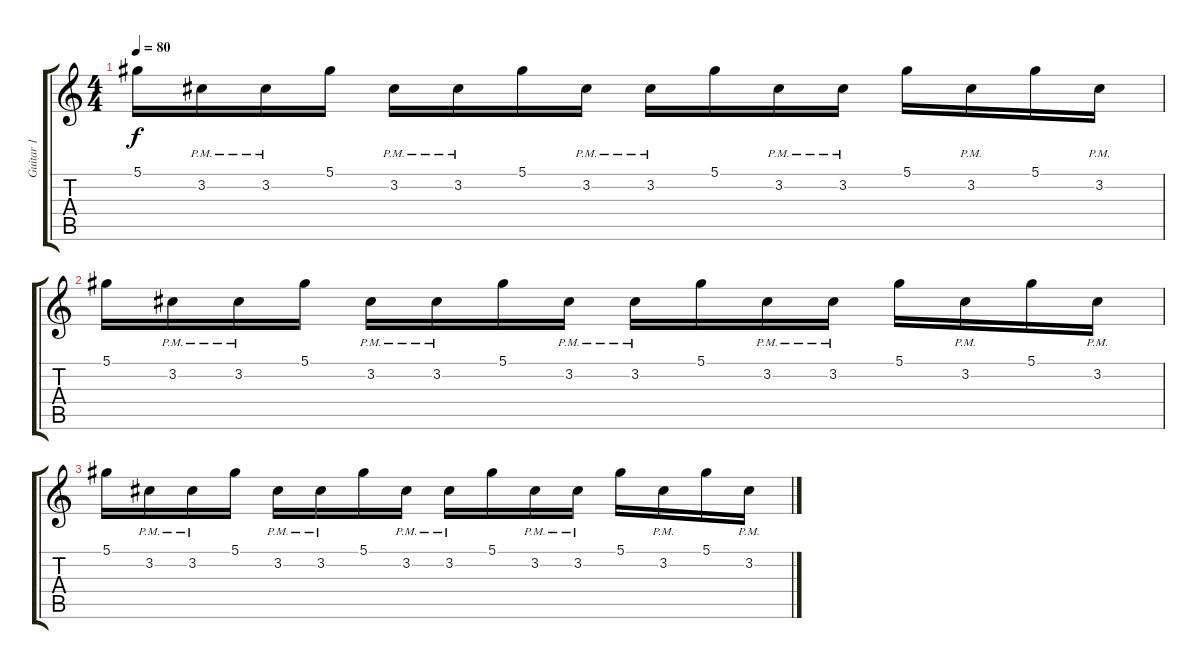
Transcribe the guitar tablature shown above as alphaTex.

\track ("Guitar 1" "Guitar 1") {instrument distortionguitar}
\staff {score tabs}
\tuning (Eb4 Bb3 Gb3 Db3 Ab2 Eb2) {hide}
\ts (4 4)
\tempo 80
\clef g2
\ks c
5.1.16{dy f} 3.2{pm}.16 3.2{pm}.16 5.1.16 3.2{pm}.16 3.2{pm}.16 5.1.16 3.2{pm}.16 3.2{pm}.16 5.1.16 3.2{pm}.16 3.2{pm}.16 5.1.16 3.2{pm}.16 5.1.16 3.2{pm}.16 |
5.1.16 3.2{pm}.16 3.2{pm}.16 5.1.16 3.2{pm}.16 3.2{pm}.16 5.1.16 3.2{pm}.16 3.2{pm}.16 5.1.16 3.2{pm}.16 3.2{pm}.16 5.1.16 3.2{pm}.16 5.1.16 3.2{pm}.16 |
5.1.16 3.2{pm}.16 3.2{pm}.16 5.1.16 3.2{pm}.16 3.2{pm}.16 5.1.16 3.2{pm}.16 3.2{pm}.16 5.1.16 3.2{pm}.16 3.2{pm}.16 5.1.16 3.2{pm}.16 5.1.16 3.2{pm}.16
